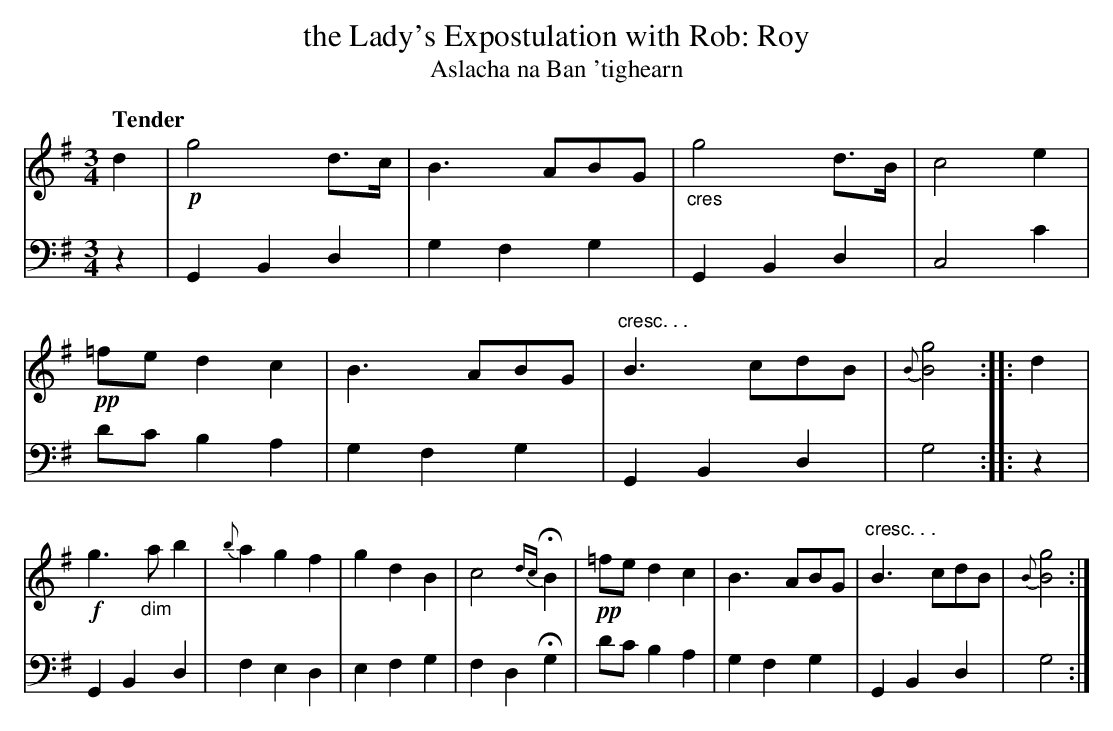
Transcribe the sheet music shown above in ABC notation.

X:1
T: the Lady's Expostulation with Rob: Roy
T: Aslacha na Ban 'tighearn
M: 3/4
L: 1/8
Q: "Tender"
K: G
V: 1 staves=2
d2 |\
!p!g4 d>c | B3 ABG | "_cres"g4 d>B | c4 e2 |\
!pp! =fe d2 c2 | B3 ABG | "^cresc. . ."B3 cdB | {B}[g4B4] ::\
d2 |\
!f!g3 "_dim"a b2 | {b}a2 g2 f2 | g2 d2 B2 | c4 {dc}HB2 |\
!pp!=fe d2 c2 | B3 ABG | "^cresc. . ."B3 cdB | {B}[g4B4] :|
V: 2 clef=bass middle=d
z2 |\
G2 B2 d2 | g2 f2 g2 | G2 B2 d2 | c4 c'2 |\
d'c' b2 a2 | g2 f2 g2 | G2 B2 d2 | g4 ::\
z2 |\
G2 B2 d2 | f2 e2 d2 | e2 f2 g2 | f2 d2 Hg2 |\
d'c' b2 a2 | g2 f2 g2 | G2 B2 d2 | g4 :|
